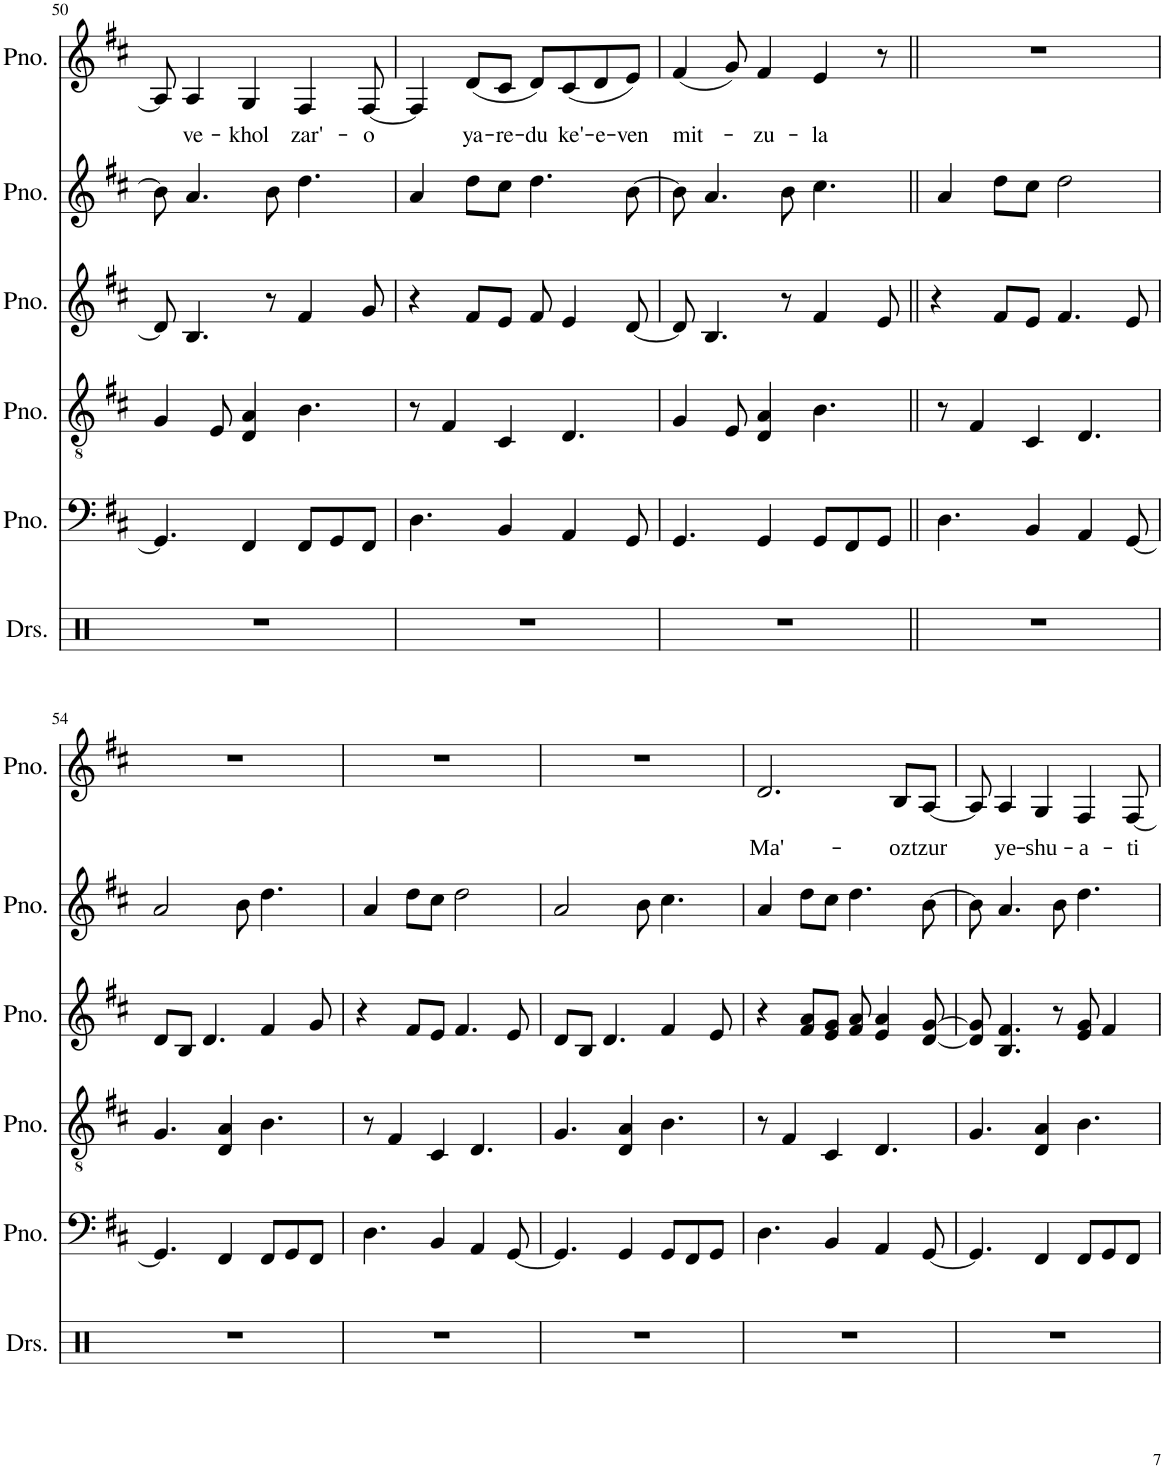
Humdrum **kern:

**kern	**kern	**kern	**kern	**kern	**kern	**text
*part6	*part5	*part4	*part3	*part2	*part1	*part1
*staff6	*staff5	*staff4	*staff3	*staff2	*staff1	*staff1
*I"Drumset	*I"Piano	*I"Piano	*I"Piano	*I"Piano	*I"Piano	*
*I'Drs.	*I'Pno.	*I'Pno.	*I'Pno.	*I'Pno.	*I'Pno.	*
!!LO:PB:g=z
*clefX	*clefF4	*clefGv2	*clefG2	*clefG2	*clefG2	*
*k[]	*k[f#c#]	*k[f#c#]	*k[f#c#]	*k[f#c#]	*k[f#c#]	*
*M4/4	*M4/4	*M4/4	*M4/4	*M4/4	*M4/4	*
=50	=50	=50	=50	=50	=50	=50
1r	4.GG/]	4G/	8d/]	8b\]	8A/]	.
!	!	!	!	!	!	!LO:LY:b
.	.	.	4.B/	4.a/	4A/	ve-
.	.	8E/	.	.	.	.
!	!	!	!	!	!	!LO:LY:b
.	4FF#/	4D/ 4A/	.	.	4G/	-khol
.	.	.	8r	8b\	.	.
!	!	!	!	!	!	!LO:LY:b
.	8FF#/L	4.B\	4f#/	4.dd\	4F#/	zar'-
.	8GG/	.	.	.	.	.
!	!	!	!	!	!	!LO:LY:b
.	8FF#/J	.	8g/	.	[8F#/	-o
=51	=51	=51	=51	=51	=51	=51
1r	4.D\	8r	4r	4a/	4F#/]	.
.	.	4F#/	.	.	.	.
!	!	!	!	!	!	!LO:LY:b
.	.	.	8f#/L	8dd\L	(8d/L	ya-
!	!	!	!	!	!	!LO:LY:b
.	4BB/	4C#/	8e/J	8cc#\J	8c#/J	-re-
!	!	!	!	!	!	!LO:LY:b
.	.	.	8f#/	4.dd\	8d/L)	-du
!	!	!	!	!	!	!LO:LY:b
.	4AA/	4.D/	4e/	.	(8c#/	ke'-
!	!	!	!	!	!	!LO:LY:b
.	.	.	.	.	8d/	-e-
!	!	!	!	!	!	!LO:LY:b
.	8GG/	.	[8d/	[8b\	8e/J)	-ven
=52	=52	=52	=52	=52	=52	=52
!	!	!	!	!	!	!LO:LY:b
1r	4.GG/	4G/	8d/]	8b\]	(4f#/	mit-
.	.	.	4.B/	4.a/	.	.
.	.	8E/	.	.	8g/)	.
!	!	!	!	!	!	!LO:LY:b
.	4GG/	4D/ 4A/	.	.	4f#/	-zu-
.	.	.	8r	8b\	.	.
!	!	!	!	!	!	!LO:LY:b
.	8GG/L	4.B\	4f#/	4.cc#\	4e/	-la
.	8FF#/	.	.	.	.	.
.	8GG/J	.	8e/	.	8r	.
=53||	=53||	=53||	=53||	=53||	=53||	=53||
1r	4.D\	8r	4r	4a/	1r	.
.	.	4F#/	.	.	.	.
.	.	.	8f#/L	8dd\L	.	.
.	4BB/	4C#/	8e/J	8cc#\J	.	.
.	.	.	4.f#/	2dd\	.	.
.	4AA/	4.D/	.	.	.	.
.	[8GG/	.	8e/	.	.	.
!!LO:LB:g=z
=54	=54	=54	=54	=54	=54	=54
1r	4.GG/]	4.G/	8d/L	2a/	1r	.
.	.	.	8B/J	.	.	.
.	.	.	4.d/	.	.	.
.	4FF#/	4D/ 4A/	.	.	.	.
.	.	.	.	8b\	.	.
.	8FF#/L	4.B\	4f#/	4.dd\	.	.
.	8GG/	.	.	.	.	.
.	8FF#/J	.	8g/	.	.	.
=55	=55	=55	=55	=55	=55	=55
1r	4.D\	8r	4r	4a/	1r	.
.	.	4F#/	.	.	.	.
.	.	.	8f#/L	8dd\L	.	.
.	4BB/	4C#/	8e/J	8cc#\J	.	.
.	.	.	4.f#/	2dd\	.	.
.	4AA/	4.D/	.	.	.	.
.	[8GG/	.	8e/	.	.	.
=56	=56	=56	=56	=56	=56	=56
1r	4.GG/]	4.G/	8d/L	2a/	1r	.
.	.	.	8B/J	.	.	.
.	.	.	4.d/	.	.	.
.	4GG/	4D/ 4A/	.	.	.	.
.	.	.	.	8b\	.	.
.	8GG/L	4.B\	4f#/	4.cc#\	.	.
.	8FF#/	.	.	.	.	.
.	8GG/J	.	8e/	.	.	.
=57	=57	=57	=57	=57	=57	=57
!	!	!	!	!	!	!LO:LY:b
1r	4.D\	8r	4r	4a/	2.d/	Ma'-
.	.	4F#/	.	.	.	.
.	.	.	8f#/ 8a/L	8dd\L	.	.
.	4BB/	4C#/	8e/ 8g/J	8cc#\J	.	.
.	.	.	8f#/ 8a/	4.dd\	.	.
.	4AA/	4.D/	4e/ 4a/	.	.	.
!	!	!	!	!	!	!LO:LY:b
.	.	.	.	.	8B/L	-oz
!	!	!	!	!	!	!LO:LY:b
.	[8GG/	.	[8d/ [8g/	[8b\	[8A/J	tzur
=58	=58	=58	=58	=58	=58	=58
1r	4.GG/]	4.G/	8d/] 8g/]	8b\]	8A/]	.
!	!	!	!	!	!	!LO:LY:b
.	.	.	4.B/ 4.f#/	4.a/	4A/	ye-
!	!	!	!	!	!	!LO:LY:b
.	4FF#/	4D/ 4A/	.	.	4G/	-shu-
.	.	.	8r	8b\	.	.
!	!	!	!	!	!	!LO:LY:b
.	8FF#/L	4.B\	8e/ 8g/	4.dd\	4F#/	-a-
.	8GG/	.	4f#/	.	.	.
!	!	!	!	!	!	!LO:LY:b
.	8FF#/J	.	.	.	[8F#/	-ti
=	=	=	=	=	=	=
*-	*-	*-	*-	*-	*-	*-
